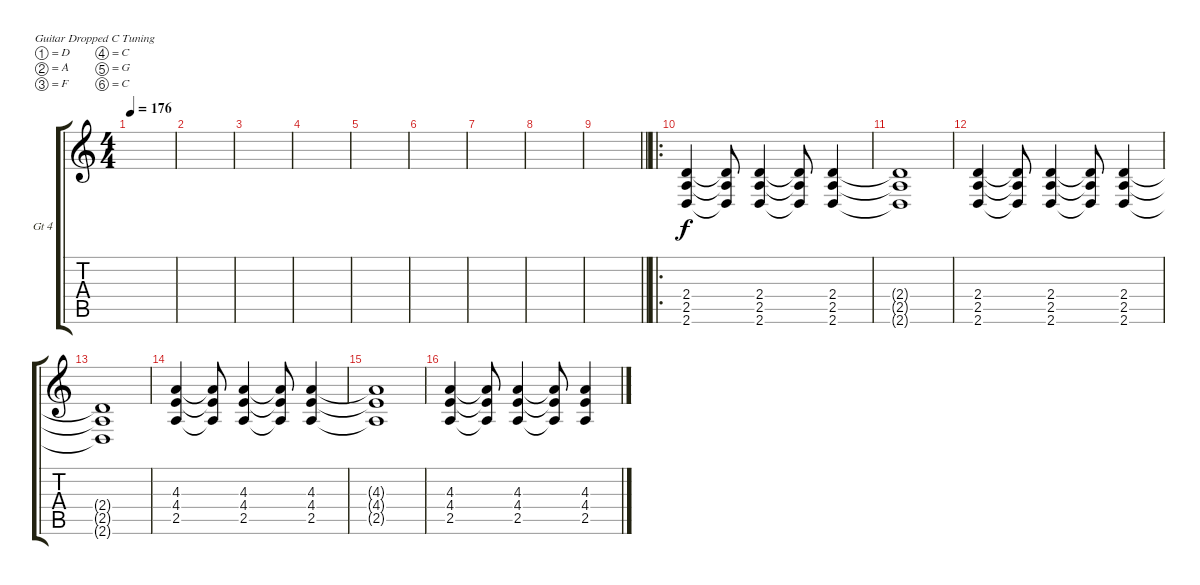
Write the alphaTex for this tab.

\defaultSystemsLayout 4
\bracketExtendMode groupsimilarinstruments
\firstSystemTrackNameOrientation horizontal
\otherSystemsTrackNameOrientation horizontal
\track ("Guitar 4" "Gt 4") {instrument distortionguitar}
\staff {score tabs}
\tuning (D4 A3 F3 C3 G2 C2)
\ts (4 4)
\tempo 176
\clef g2
\ks c
|
|
|
|
|
|
|
|
\barLineRight lightlight
|
\ro
(2.6 2.5 2.4).4 (2.4{t} 2.6{t} 2.5{t}).8 (2.6 2.5 2.4).4 (2.4{t} 2.5{t} 2.6{t}).8 (2.6 2.5 2.4).4 |
(2.4{t} 2.5{t} 2.6{t}).1 |
(2.6 2.5 2.4).4 (2.4{t} 2.5{t} 2.6{t}).8 (2.6 2.5 2.4).4 (2.4{t} 2.5{t} 2.6{t}).8 (2.6 2.5 2.4).4 |
(2.4{t} 2.5{t} 2.6{t}).1 |
(2.5 4.4 4.3).4 (4.4{t} 2.5{t} 4.3{t}).8 (2.5 4.4 4.3).4 (4.4{t} 2.5{t} 4.3{t}).8 (2.5 4.4 4.3).4 |
(4.4{t} 2.5{t} 4.3{t}).1 |
(2.5 4.4 4.3).4 (4.4{t} 2.5{t} 4.3{t}).8 (2.5 4.4 4.3).4 (4.4{t} 2.5{t} 4.3{t}).8 (2.5 4.4 4.3).4
